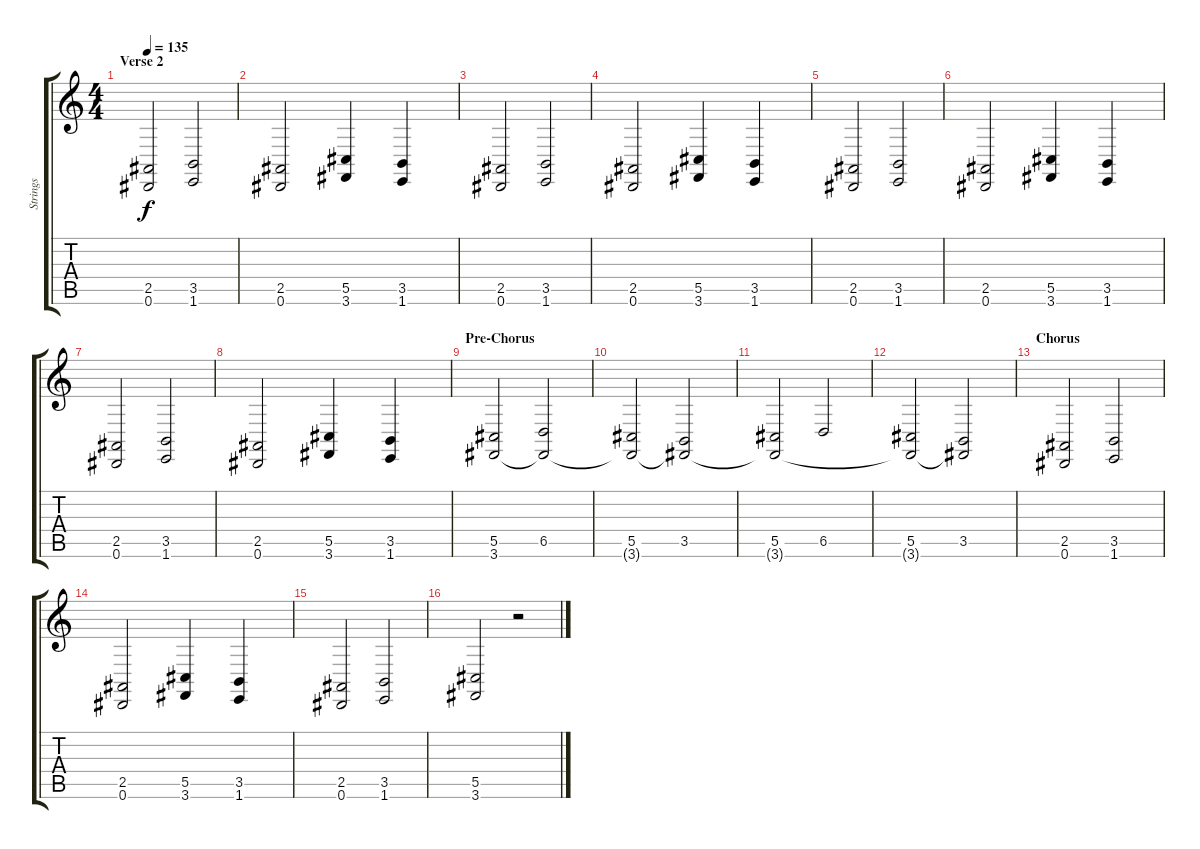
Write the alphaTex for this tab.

\track ("Strings" "Strings") {instrument stringensemble1}
\staff {score tabs}
\tuning (Eb4 Bb3 Gb3 Db3 Ab2 Eb2) {hide}
\ts (4 4)
\section ("" "Verse 2")
\tempo 135
\clef g2
\ks c
(2.5 0.6).2{dy f} (3.5 1.6).2 |
(2.5 0.6).2 (5.5 3.6).4 (3.5 1.6).4 |
(2.5 0.6).2 (3.5 1.6).2 |
(2.5 0.6).2 (5.5 3.6).4 (3.5 1.6).4 |
(2.5 0.6).2 (3.5 1.6).2 |
(2.5 0.6).2 (5.5 3.6).4 (3.5 1.6).4 |
(2.5 0.6).2 (3.5 1.6).2 |
(2.5 0.6).2 (5.5 3.6).4 (3.5 1.6).4 |
\section ("" "Pre-Chorus")
(5.5 3.6).2 (6.5 3.6{t}).2 |
(5.5 3.6{t}).2 (3.5 3.6{t}).2 |
(5.5 3.6{t}).2 6.5.2 |
(5.5 3.6{t}).2 (3.5 3.6{t}).2 |
\section ("" "Chorus")
(2.5 0.6).2 (3.5 1.6).2 |
(2.5 0.6).2 (5.5 3.6).4 (3.5 1.6).4 |
(2.5 0.6).2 (3.5 1.6).2 |
(5.5 3.6).2 r.2
